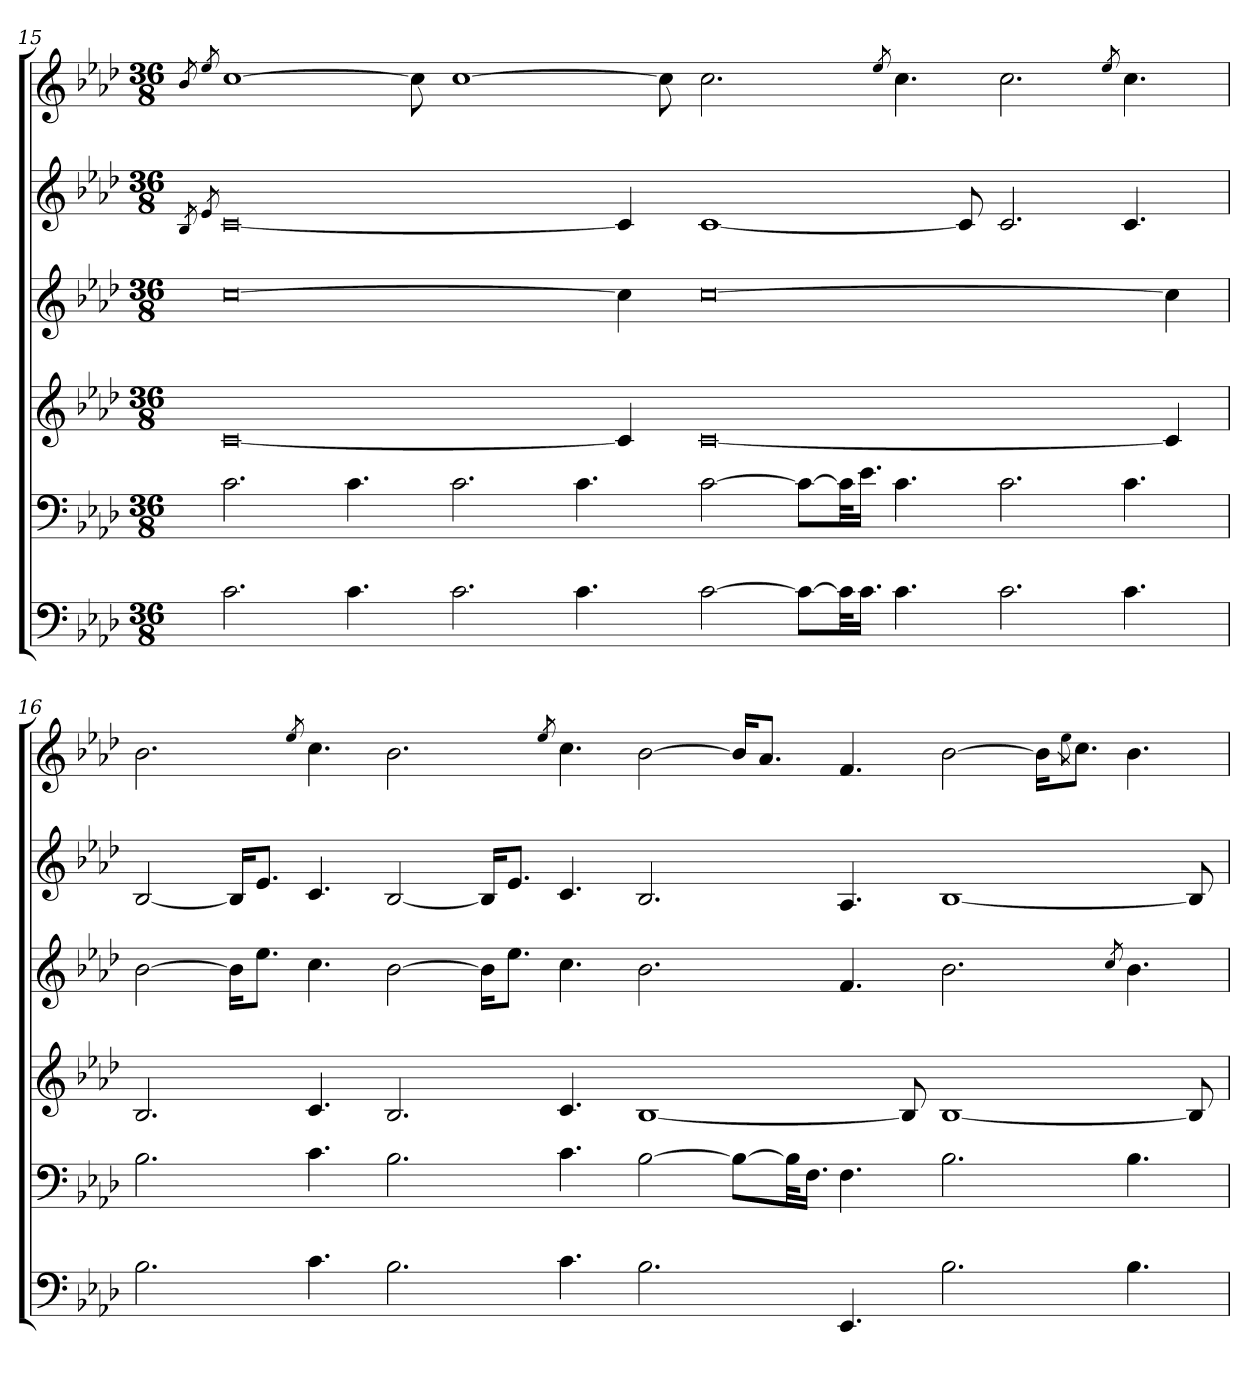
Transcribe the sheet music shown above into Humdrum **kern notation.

**kern	**kern	**kern	**kern	**kern	**kern
*part6	*part5	*part4	*part3	*part2	*part1
*staff6	*staff5	*staff4	*staff3	*staff2	*staff1
*clefF4	*clefF4	*clefG2	*clefG2	*clefG2	*clefG2
*k[b-e-a-d-]	*k[b-e-a-d-]	*k[b-e-a-d-]	*k[b-e-a-d-]	*k[b-e-a-d-]	*k[b-e-a-d-]
*M36/8	*M36/8	*M36/8	*M36/8	*M36/8	*M36/8
=15	=15	=15	=15	=15	=15
.	.	.	.	8qB-	8qb-
.	.	.	.	8qe-	8qee-
2.c	2.c	[0c	[0cc	[0c	[1cc
4.c	4.c	.	.	.	.
.	.	.	.	.	8cc]
2.c	2.c	.	.	.	[1cc
4.c	4.c	.	.	.	.
.	.	4c]	4cc]	4c]	.
.	.	.	.	.	8cc]
[2c	[2c	[0c	[0cc	[1c	2.cc
8c\L_	8c\L_	.	.	.	.
32c\KL]	32c\KL]	.	.	.	.
16.c\JJ	16.e-\JJ	.	.	.	.
.	.	.	.	.	8qee-
4.c	4.c	.	.	.	4.cc
.	.	.	.	8c]	.
2.c	2.c	.	.	2.c	2.cc
.	.	.	.	.	8qee-
4.c	4.c	.	.	4.c	4.cc
.	.	4c]	4cc]	.	.
=16	=16	=16	=16	=16	=16
2.B-	2.B-	2.B-	[2b-	[2B-	2.b-
.	.	.	16b-\KL]	16B-/KL]	.
.	.	.	8.ee-\J	8.e-/J	.
.	.	.	.	.	8qee-
4.c	4.c	4.c	4.cc	4.c	4.cc
2.B-	2.B-	2.B-	[2b-	[2B-	2.b-
.	.	.	16b-\KL]	16B-/KL]	.
.	.	.	8.ee-\J	8.e-/J	.
.	.	.	.	.	8qee-
4.c	4.c	4.c	4.cc	4.c	4.cc
2.B-	[2B-	[1B-	2.b-	2.B-	[2b-
.	8B-\L_	.	.	.	16b-/KL]
.	.	.	.	.	8.a-/J
.	32B-\KL]	.	.	.	.
.	16.F\JJ	.	.	.	.
4.EE-	4.F	.	4.f	4.A-	4.f
.	.	8B-]	.	.	.
2.B-	2.B-	[1B-	2.b-	[1B-	[2b-
.	.	.	.	.	16b-\KL]
.	.	.	.	.	8qee-\
.	.	.	.	.	8.cc\J
.	.	.	8qcc	.	.
4.B-	4.B-	.	4.b-	.	4.b-
.	.	8B-]	.	8B-]	.
=	=	=	=	=	=
*-	*-	*-	*-	*-	*-
